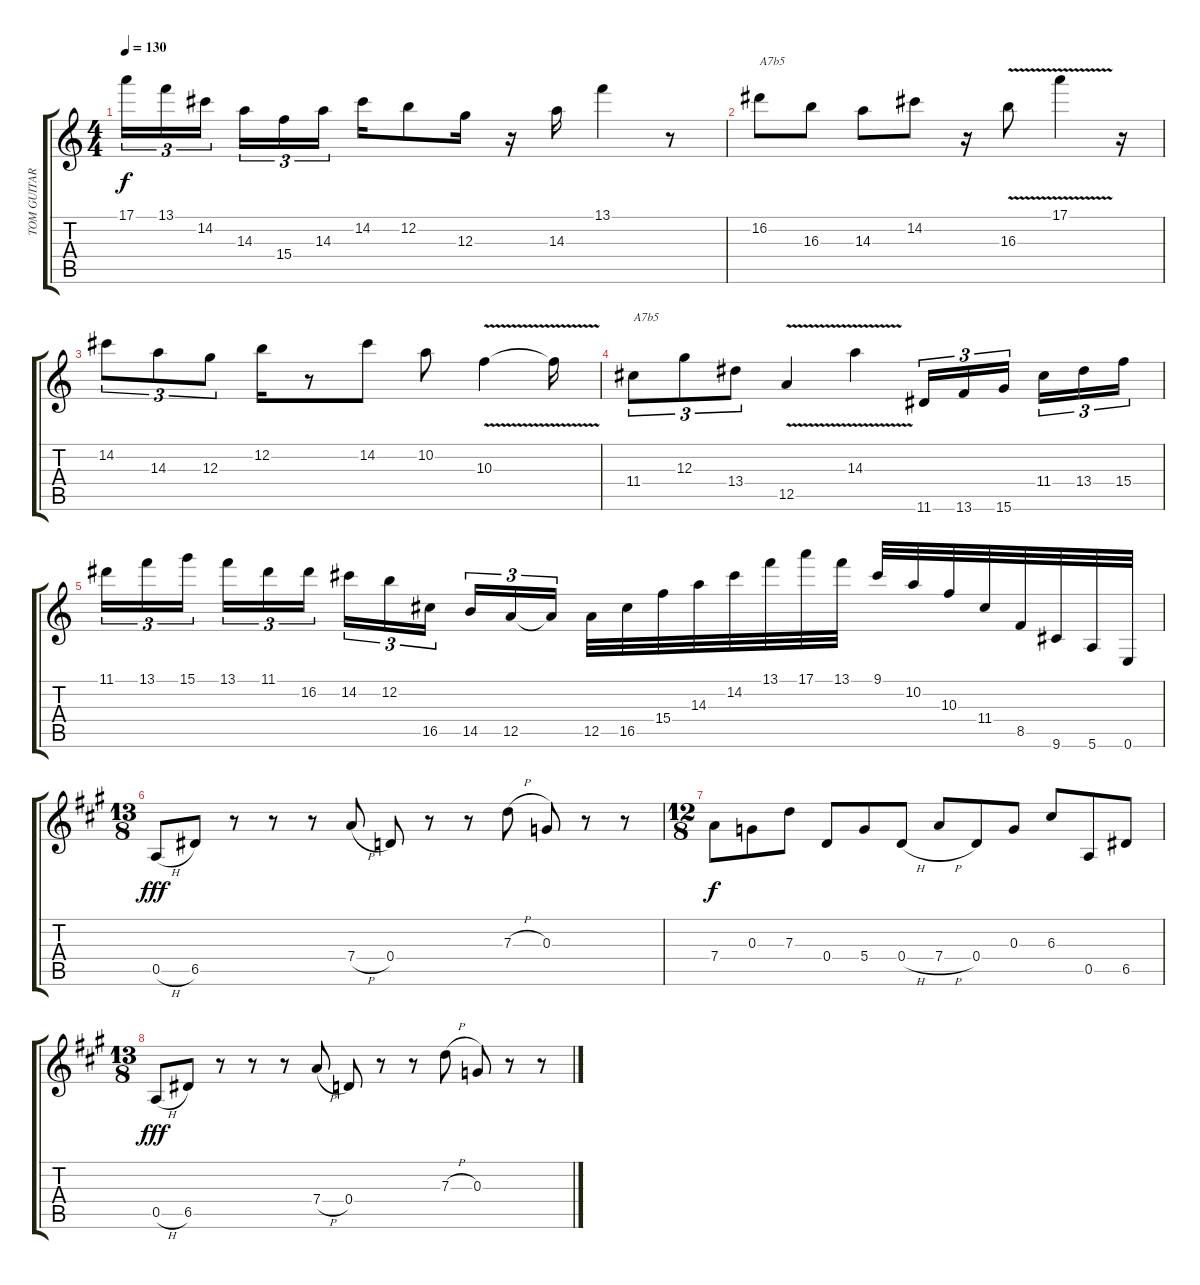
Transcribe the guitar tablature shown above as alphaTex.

\track ("TOM GUITAR" "TOM GUITAR") {instrument distortionguitar}
\staff {score tabs}
\tuning (E4 B3 G3 D3 A2 E2) {hide}
\ts (4 4)
\tempo 130
\clef g2
\ks c
17.1.16{tu (3 2) dy f} 13.1.16{tu (3 2)} 14.2.16{tu (3 2) beam splitsecondary} 14.3.16{tu (3 2)} 15.4.16{tu (3 2)} 14.3.16{tu (3 2)} 14.2.16 12.2.8 12.3.16 r.16 14.3.16 13.1.4 r.8 |
16.2.8{txt "A7b5"} 16.3.8 14.3.8 14.2.8 r.16 16.3{v}.8 17.1{v}.4 r.16 |
14.2.8{tu (3 2)} 14.3.8{tu (3 2)} 12.3.8{tu (3 2)} 12.2.16 r.8 14.2.8 10.2.8 10.3{v}.4 10.3{t}.16 |
11.4.8{tu (3 2) txt "A7b5"} 12.3.8{tu (3 2)} 13.4.8{tu (3 2)} 12.5{v}.4 14.3{v}.4 11.6.16{tu (3 2)} 13.6.16{tu (3 2)} 15.6.16{tu (3 2) beam splitsecondary} 11.4.16{tu (3 2)} 13.4.16{tu (3 2)} 15.4.16{tu (3 2)} |
11.1.16{tu (3 2)} 13.1.16{tu (3 2)} 15.1.16{tu (3 2) beam splitsecondary} 13.1.16{tu (3 2)} 11.1.16{tu (3 2)} 16.2.16{tu (3 2)} 14.2.16{tu (3 2)} 12.2.16{tu (3 2)} 16.5.16{tu (3 2) beam splitsecondary} 14.5.16{tu (3 2)} 12.5.16{tu (3 2)} 12.5{t}.16{tu (3 2)} 12.5.32 16.5.32 15.4.32 14.3.32 14.2.32 13.1.32 17.1.32 13.1.32 9.1.32 10.2.32 10.3.32 11.4.32 8.5.32 9.6.32 5.6.32 0.6.32 |
\ts (13 8)
\ks a
0.5{h}.8{dy fff} 6.5.8 r.8 r.8 r.8 7.4{h}.8 0.4.8 r.8 r.8 7.3{h}.8 0.3.8 r.8 r.8 |
\ts (12 8)
7.4.8{dy f} 0.3.8 7.3.8 0.4.8 5.4.8 0.4{h}.8 7.4{h}.8 0.4.8 0.3.8 6.3.8 0.5.8 6.5.8 |
\ts (13 8)
0.5{h}.8{dy fff} 6.5.8 r.8 r.8 r.8 7.4{h}.8 0.4.8 r.8 r.8 7.3{h}.8 0.3.8 r.8 r.8
